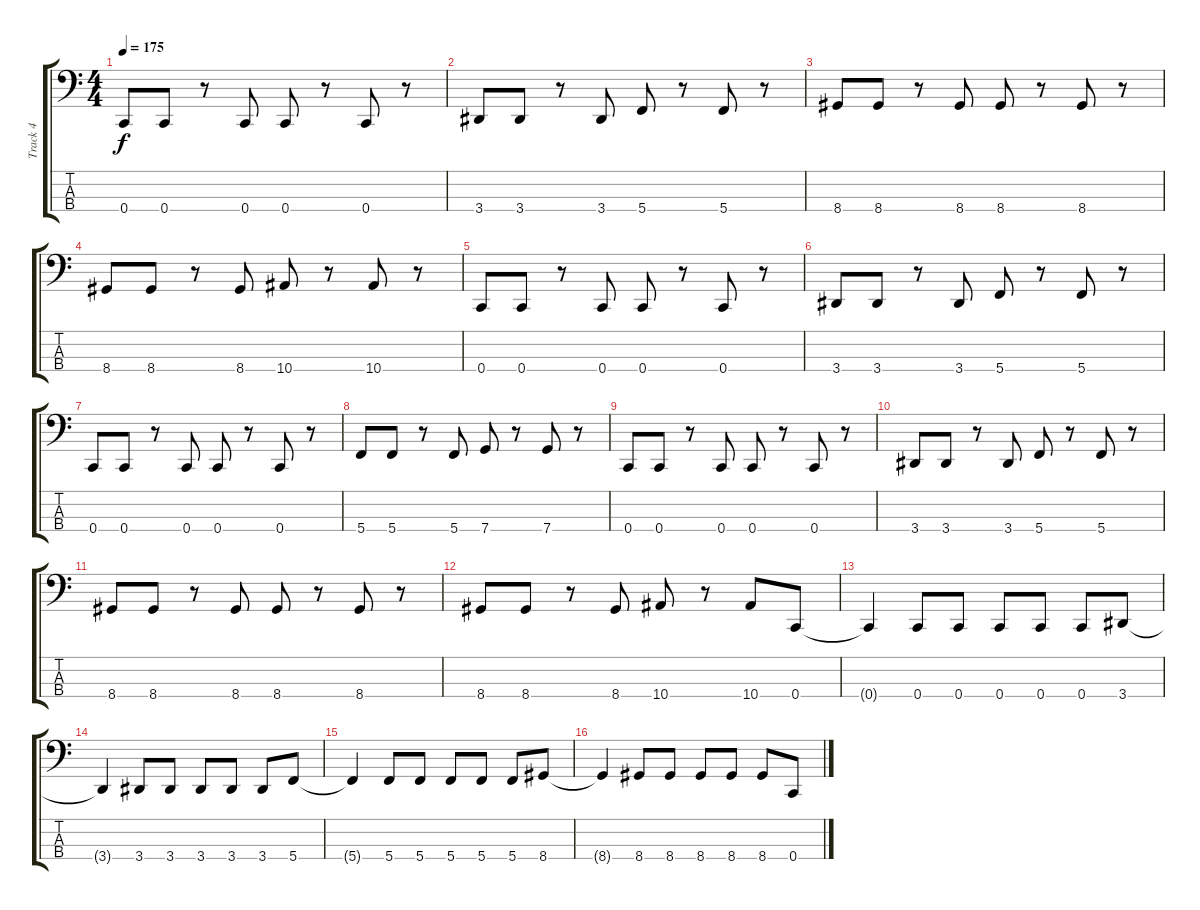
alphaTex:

\track ("Track 4" "Track 4") {instrument electricbasspick}
\staff {score tabs}
\tuning (F2 C2 G1 C1) {hide}
\ts (4 4)
\tempo 175
\clef f4
\ks c
0.4.8{dy f} 0.4.8 r.8 0.4.8 0.4.8 r.8 0.4.8 r.8 |
3.4.8 3.4.8 r.8 3.4.8 5.4.8 r.8 5.4.8 r.8 |
8.4.8 8.4.8 r.8 8.4.8 8.4.8 r.8 8.4.8 r.8 |
8.4.8 8.4.8 r.8 8.4.8 10.4.8 r.8 10.4.8 r.8 |
0.4.8 0.4.8 r.8 0.4.8 0.4.8 r.8 0.4.8 r.8 |
3.4.8 3.4.8 r.8 3.4.8 5.4.8 r.8 5.4.8 r.8 |
0.4.8 0.4.8 r.8 0.4.8 0.4.8 r.8 0.4.8 r.8 |
5.4.8 5.4.8 r.8 5.4.8 7.4.8 r.8 7.4.8 r.8 |
0.4.8 0.4.8 r.8 0.4.8 0.4.8 r.8 0.4.8 r.8 |
3.4.8 3.4.8 r.8 3.4.8 5.4.8 r.8 5.4.8 r.8 |
8.4.8 8.4.8 r.8 8.4.8 8.4.8 r.8 8.4.8 r.8 |
8.4.8 8.4.8 r.8 8.4.8 10.4.8 r.8 10.4.8 0.4.8 |
0.4{t}.4 0.4.8 0.4.8 0.4.8 0.4.8 0.4.8 3.4.8 |
3.4{t}.4 3.4.8 3.4.8 3.4.8 3.4.8 3.4.8 5.4.8 |
5.4{t}.4 5.4.8 5.4.8 5.4.8 5.4.8 5.4.8 8.4.8 |
8.4{t}.4 8.4.8 8.4.8 8.4.8 8.4.8 8.4.8 0.4.8
